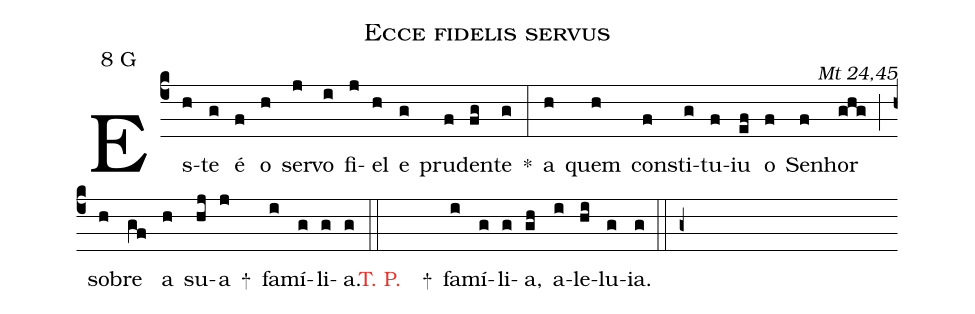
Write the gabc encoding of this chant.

name: Ecce fidelis servus;
mode: 8;
mode-differentia: G;
commentary: Mt 24,45;
%%
(c4)

Es(h)te(g) é(f) o(h) ser(j)vo(i) fi(j)el(h) e(g) pru(f)den(fg)te(g) *(:) a(h) quem(h) cons(f)ti(g)tu(f)iu(ef) o(f) Se(f)nhor(ghg) (;) so(h)bre(gf) a(h) su(hj)a(j)

+() fa(i)mí(g)li(g)a.(g)

(::)

<c>T. P.</c>() +() fa(i)mí(g)li(g)a,(gh) a(i)le(hi)lu(g)ia.(g)

(::)

(g+)
